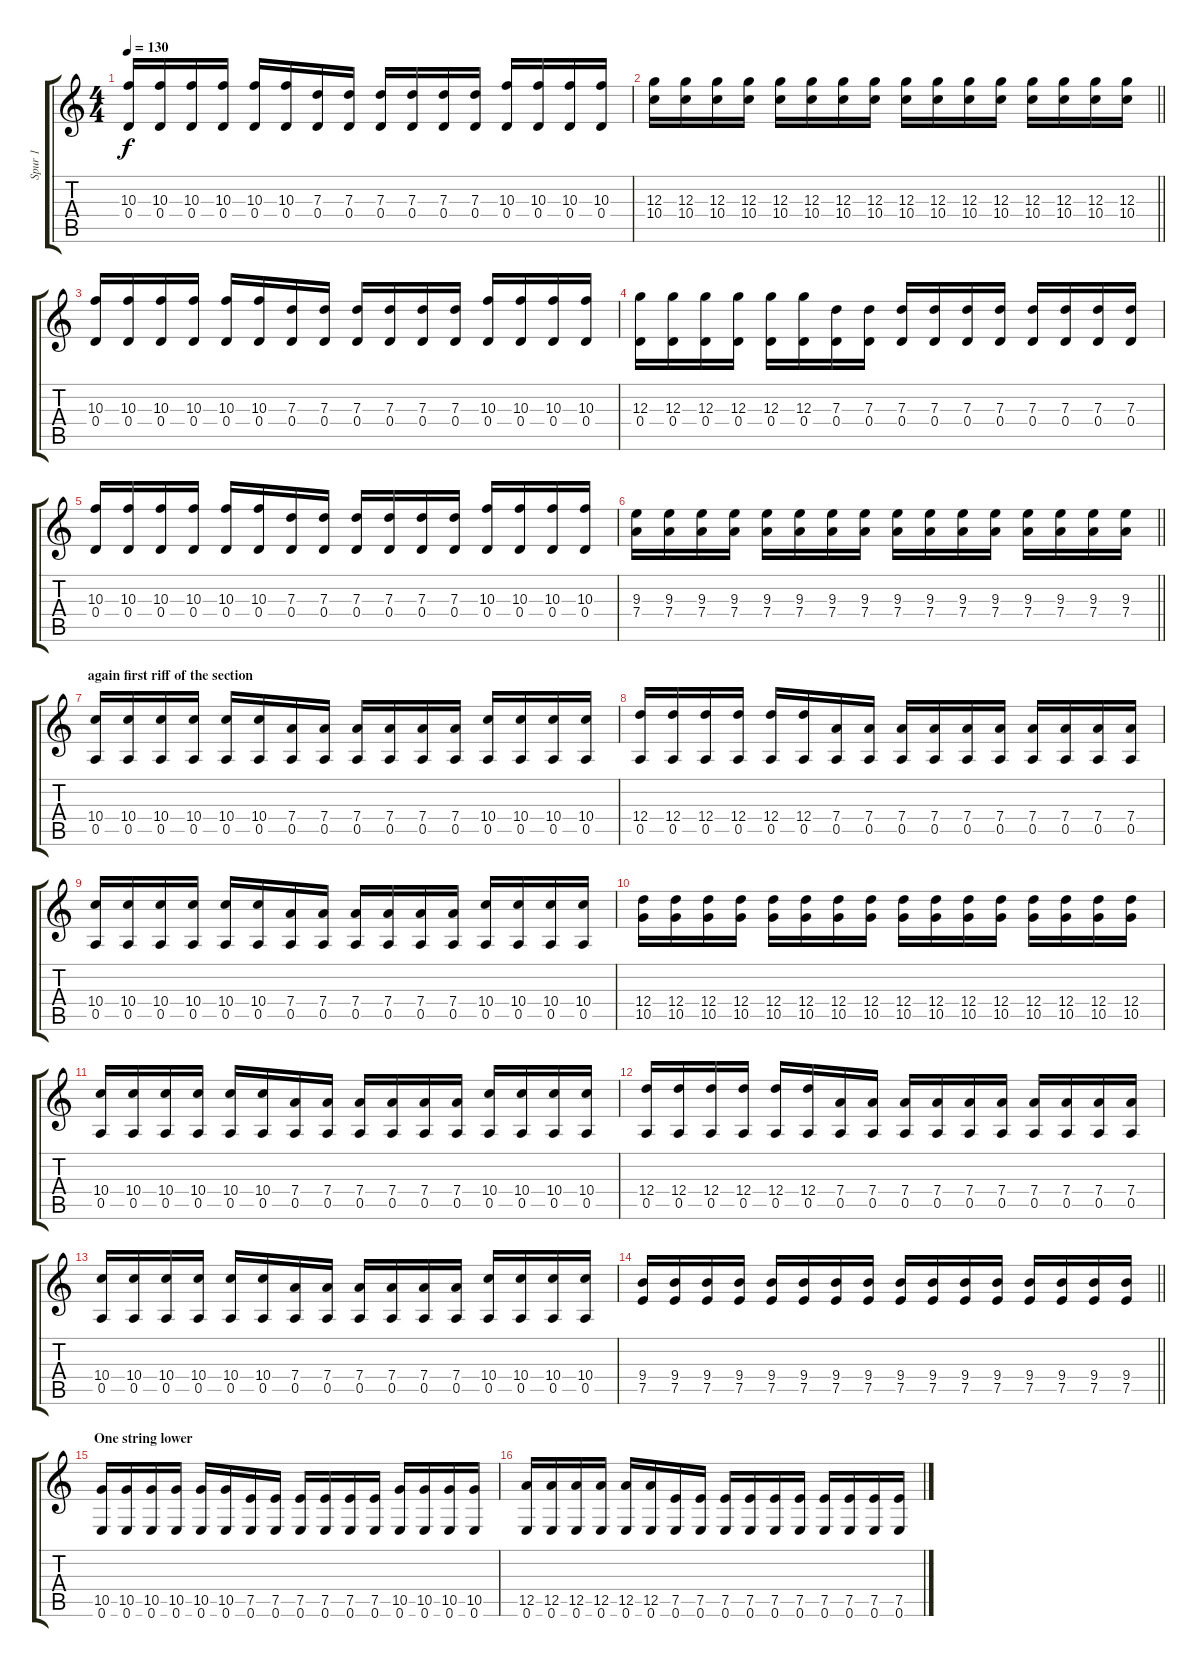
\track ("Spur 1" "Spur 1") {instrument distortionguitar}
\staff {score tabs}
\tuning (E4 B3 G3 D3 A2 E2) {hide}
\ts (4 4)
\tempo 130
\clef g2
\ks c
(10.3 0.4).16{dy f} (10.3 0.4).16 (10.3 0.4).16 (10.3 0.4).16 (10.3 0.4).16 (10.3 0.4).16 (7.3 0.4).16 (7.3 0.4).16 (7.3 0.4).16 (7.3 0.4).16 (7.3 0.4).16 (7.3 0.4).16 (10.3 0.4).16 (10.3 0.4).16 (10.3 0.4).16 (10.3 0.4).16 |
\barLineRight lightlight
(12.3 10.4).16 (12.3 10.4).16 (12.3 10.4).16 (12.3 10.4).16 (12.3 10.4).16 (12.3 10.4).16 (12.3 10.4).16 (12.3 10.4).16 (12.3 10.4).16 (12.3 10.4).16 (12.3 10.4).16 (12.3 10.4).16 (12.3 10.4).16 (12.3 10.4).16 (12.3 10.4).16 (12.3 10.4).16 |
(10.3 0.4).16 (10.3 0.4).16 (10.3 0.4).16 (10.3 0.4).16 (10.3 0.4).16 (10.3 0.4).16 (7.3 0.4).16 (7.3 0.4).16 (7.3 0.4).16 (7.3 0.4).16 (7.3 0.4).16 (7.3 0.4).16 (10.3 0.4).16 (10.3 0.4).16 (10.3 0.4).16 (10.3 0.4).16 |
(12.3 0.4).16 (12.3 0.4).16 (12.3 0.4).16 (12.3 0.4).16 (12.3 0.4).16 (12.3 0.4).16 (7.3 0.4).16 (7.3 0.4).16 (7.3 0.4).16 (7.3 0.4).16 (7.3 0.4).16 (7.3 0.4).16 (7.3 0.4).16 (7.3 0.4).16 (7.3 0.4).16 (7.3 0.4).16 |
(10.3 0.4).16 (10.3 0.4).16 (10.3 0.4).16 (10.3 0.4).16 (10.3 0.4).16 (10.3 0.4).16 (7.3 0.4).16 (7.3 0.4).16 (7.3 0.4).16 (7.3 0.4).16 (7.3 0.4).16 (7.3 0.4).16 (10.3 0.4).16 (10.3 0.4).16 (10.3 0.4).16 (10.3 0.4).16 |
\barLineRight lightlight
(9.3 7.4).16 (9.3 7.4).16 (9.3 7.4).16 (9.3 7.4).16 (9.3 7.4).16 (9.3 7.4).16 (9.3 7.4).16 (9.3 7.4).16 (9.3 7.4).16 (9.3 7.4).16 (9.3 7.4).16 (9.3 7.4).16 (9.3 7.4).16 (9.3 7.4).16 (9.3 7.4).16 (9.3 7.4).16 |
\section ("" "again first riff of the section")
(10.4 0.5).16 (10.4 0.5).16 (10.4 0.5).16 (10.4 0.5).16 (10.4 0.5).16 (10.4 0.5).16 (7.4 0.5).16 (7.4 0.5).16 (7.4 0.5).16 (7.4 0.5).16 (7.4 0.5).16 (7.4 0.5).16 (10.4 0.5).16 (10.4 0.5).16 (10.4 0.5).16 (10.4 0.5).16 |
(12.4 0.5).16 (12.4 0.5).16 (12.4 0.5).16 (12.4 0.5).16 (12.4 0.5).16 (12.4 0.5).16 (7.4 0.5).16 (7.4 0.5).16 (7.4 0.5).16 (7.4 0.5).16 (7.4 0.5).16 (7.4 0.5).16 (7.4 0.5).16 (7.4 0.5).16 (7.4 0.5).16 (7.4 0.5).16 |
(10.4 0.5).16 (10.4 0.5).16 (10.4 0.5).16 (10.4 0.5).16 (10.4 0.5).16 (10.4 0.5).16 (7.4 0.5).16 (7.4 0.5).16 (7.4 0.5).16 (7.4 0.5).16 (7.4 0.5).16 (7.4 0.5).16 (10.4 0.5).16 (10.4 0.5).16 (10.4 0.5).16 (10.4 0.5).16 |
(12.4 10.5).16 (12.4 10.5).16 (12.4 10.5).16 (12.4 10.5).16 (12.4 10.5).16 (12.4 10.5).16 (12.4 10.5).16 (12.4 10.5).16 (12.4 10.5).16 (12.4 10.5).16 (12.4 10.5).16 (12.4 10.5).16 (12.4 10.5).16 (12.4 10.5).16 (12.4 10.5).16 (12.4 10.5).16 |
(10.4 0.5).16 (10.4 0.5).16 (10.4 0.5).16 (10.4 0.5).16 (10.4 0.5).16 (10.4 0.5).16 (7.4 0.5).16 (7.4 0.5).16 (7.4 0.5).16 (7.4 0.5).16 (7.4 0.5).16 (7.4 0.5).16 (10.4 0.5).16 (10.4 0.5).16 (10.4 0.5).16 (10.4 0.5).16 |
(12.4 0.5).16 (12.4 0.5).16 (12.4 0.5).16 (12.4 0.5).16 (12.4 0.5).16 (12.4 0.5).16 (7.4 0.5).16 (7.4 0.5).16 (7.4 0.5).16 (7.4 0.5).16 (7.4 0.5).16 (7.4 0.5).16 (7.4 0.5).16 (7.4 0.5).16 (7.4 0.5).16 (7.4 0.5).16 |
(10.4 0.5).16 (10.4 0.5).16 (10.4 0.5).16 (10.4 0.5).16 (10.4 0.5).16 (10.4 0.5).16 (7.4 0.5).16 (7.4 0.5).16 (7.4 0.5).16 (7.4 0.5).16 (7.4 0.5).16 (7.4 0.5).16 (10.4 0.5).16 (10.4 0.5).16 (10.4 0.5).16 (10.4 0.5).16 |
\barLineRight lightlight
(9.4 7.5).16 (9.4 7.5).16 (9.4 7.5).16 (9.4 7.5).16 (9.4 7.5).16 (9.4 7.5).16 (9.4 7.5).16 (9.4 7.5).16 (9.4 7.5).16 (9.4 7.5).16 (9.4 7.5).16 (9.4 7.5).16 (9.4 7.5).16 (9.4 7.5).16 (9.4 7.5).16 (9.4 7.5).16 |
\section ("" "One string lower")
(10.5 0.6).16 (10.5 0.6).16 (10.5 0.6).16 (10.5 0.6).16 (10.5 0.6).16 (10.5 0.6).16 (7.5 0.6).16 (7.5 0.6).16 (7.5 0.6).16 (7.5 0.6).16 (7.5 0.6).16 (7.5 0.6).16 (10.5 0.6).16 (10.5 0.6).16 (10.5 0.6).16 (10.5 0.6).16 |
(12.5 0.6).16 (12.5 0.6).16 (12.5 0.6).16 (12.5 0.6).16 (12.5 0.6).16 (12.5 0.6).16 (7.5 0.6).16 (7.5 0.6).16 (7.5 0.6).16 (7.5 0.6).16 (7.5 0.6).16 (7.5 0.6).16 (7.5 0.6).16 (7.5 0.6).16 (7.5 0.6).16 (7.5 0.6).16
